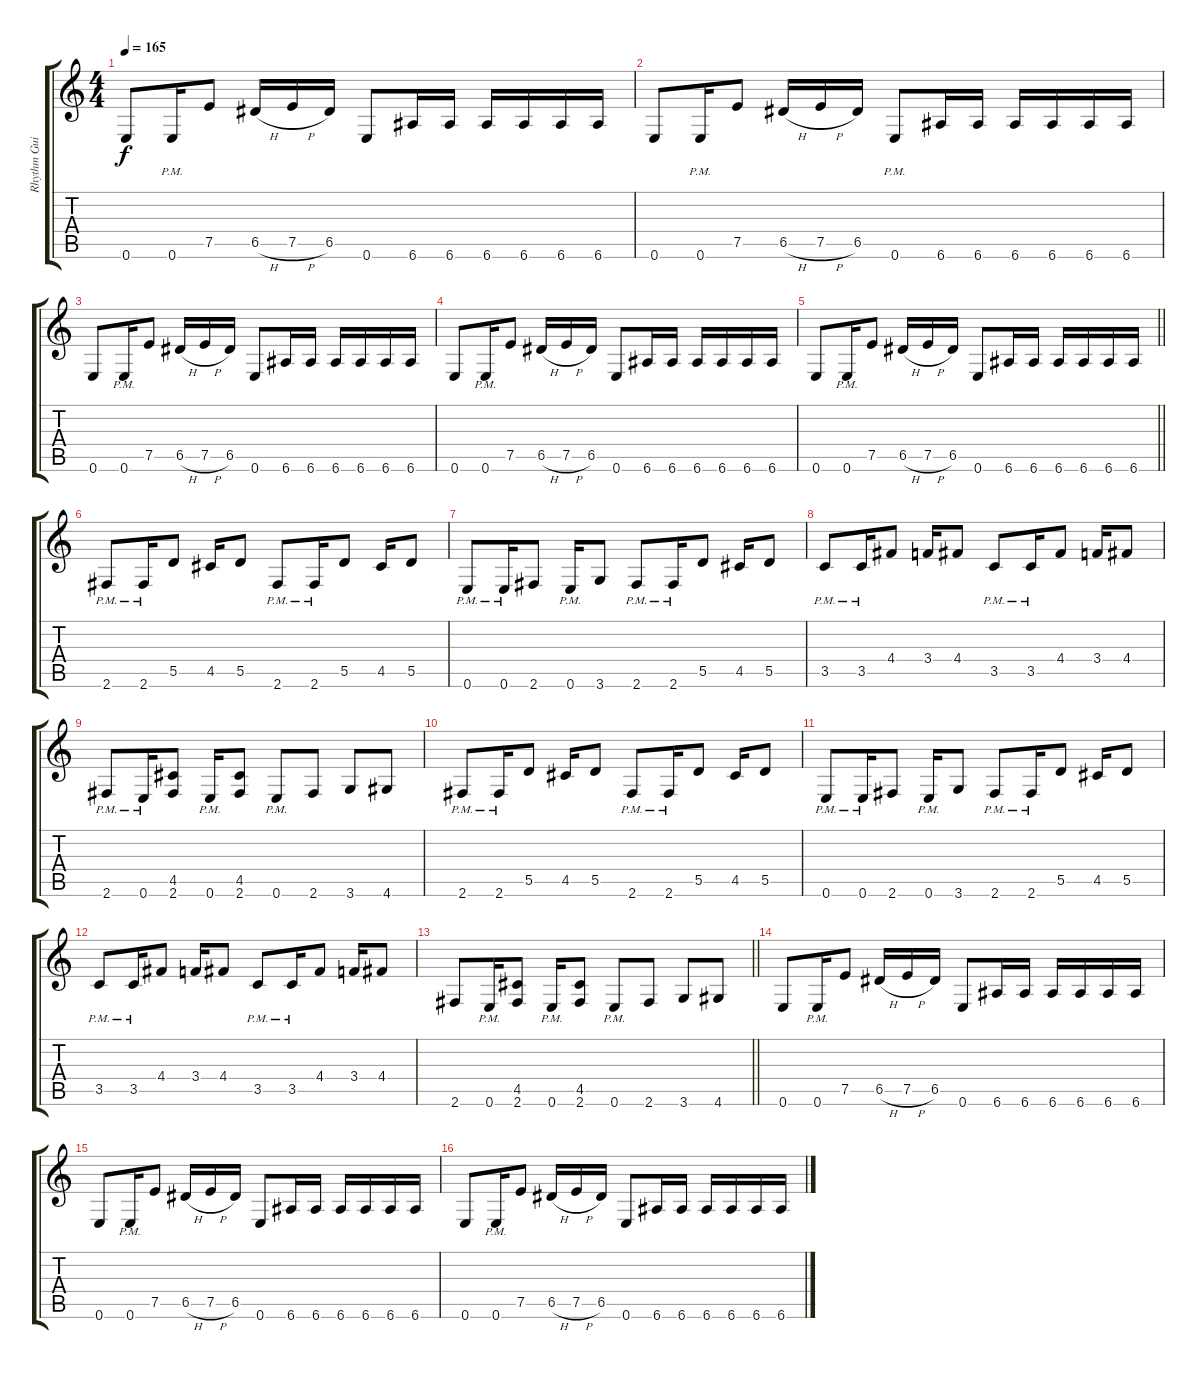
\track ("Rhythm Guitar" "Rhythm Gui") {instrument distortionguitar}
\staff {score tabs}
\tuning (E4 B3 G3 D3 A2 E2) {hide}
\ts (4 4)
\tempo 165
\clef g2
\ks c
0.6.8{dy f} 0.6{pm}.16 7.5.8 6.5{h}.16 7.5{h}.16 6.5.16 0.6.8 6.6.16 6.6.16 6.6.16 6.6.16 6.6.16 6.6.16 |
0.6.8 0.6{pm}.16 7.5.8 6.5{h}.16 7.5{h}.16 6.5.16 0.6{pm}.8 6.6.16 6.6.16 6.6.16 6.6.16 6.6.16 6.6.16 |
0.6.8 0.6{pm}.16 7.5.8 6.5{h}.16 7.5{h}.16 6.5.16 0.6.8 6.6.16 6.6.16 6.6.16 6.6.16 6.6.16 6.6.16 |
0.6.8 0.6{pm}.16 7.5.8 6.5{h}.16 7.5{h}.16 6.5.16 0.6.8 6.6.16 6.6.16 6.6.16 6.6.16 6.6.16 6.6.16 |
\barLineRight lightlight
0.6.8 0.6{pm}.16 7.5.8 6.5{h}.16 7.5{h}.16 6.5.16 0.6.8 6.6.16 6.6.16 6.6.16 6.6.16 6.6.16 6.6.16 |
2.6{pm}.8 2.6{pm}.16 5.5.8 4.5.16 5.5.8 2.6{pm}.8 2.6{pm}.16 5.5.8 4.5.16 5.5.8 |
0.6{pm}.8 0.6{pm}.16 2.6.8 0.6{pm}.16 3.6.8 2.6{pm}.8 2.6{pm}.16 5.5.8 4.5.16 5.5.8 |
3.5{pm}.8 3.5{pm}.16 4.4.8 3.4.16 4.4.8 3.5{pm}.8 3.5{pm}.16 4.4.8 3.4.16 4.4.8 |
2.6{pm}.8 0.6{pm}.16 (4.5 2.6).8 0.6{pm}.16 (4.5 2.6).8 0.6{pm}.8 2.6.8 3.6.8 4.6.8 |
2.6{pm}.8 2.6{pm}.16 5.5.8 4.5.16 5.5.8 2.6{pm}.8 2.6{pm}.16 5.5.8 4.5.16 5.5.8 |
0.6{pm}.8 0.6{pm}.16 2.6.8 0.6{pm}.16 3.6.8 2.6{pm}.8 2.6{pm}.16 5.5.8 4.5.16 5.5.8 |
3.5{pm}.8 3.5{pm}.16 4.4.8 3.4.16 4.4.8 3.5{pm}.8 3.5{pm}.16 4.4.8 3.4.16 4.4.8 |
\barLineRight lightlight
2.6.8 0.6{pm}.16 (4.5 2.6).8 0.6{pm}.16 (4.5 2.6).8 0.6{pm}.8 2.6.8 3.6.8 4.6.8 |
0.6.8 0.6{pm}.16 7.5.8 6.5{h}.16 7.5{h}.16 6.5.16 0.6.8 6.6.16 6.6.16 6.6.16 6.6.16 6.6.16 6.6.16 |
0.6.8 0.6{pm}.16 7.5.8 6.5{h}.16 7.5{h}.16 6.5.16 0.6.8 6.6.16 6.6.16 6.6.16 6.6.16 6.6.16 6.6.16 |
0.6.8 0.6{pm}.16 7.5.8 6.5{h}.16 7.5{h}.16 6.5.16 0.6.8 6.6.16 6.6.16 6.6.16 6.6.16 6.6.16 6.6.16
